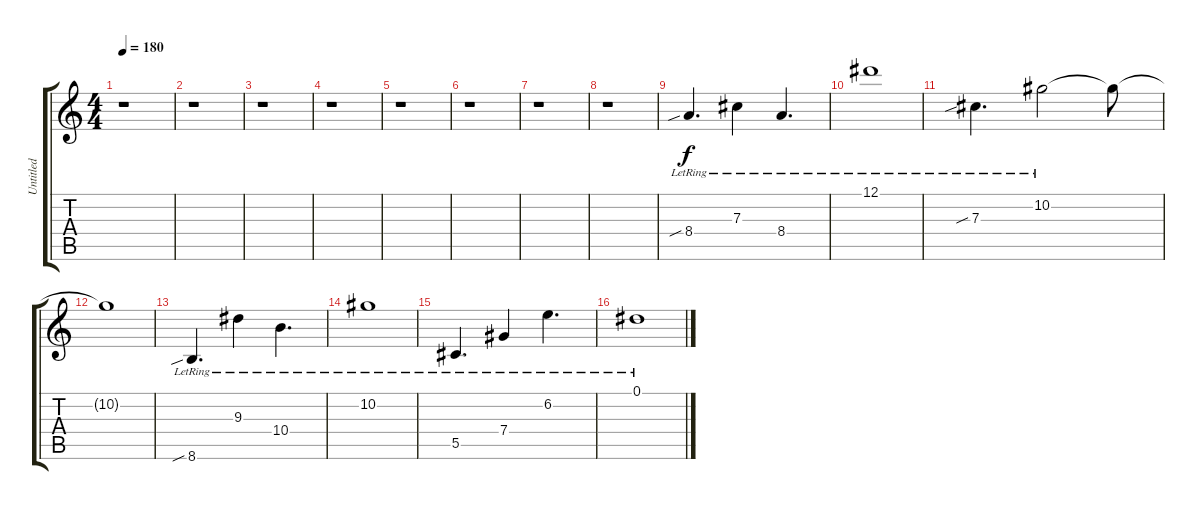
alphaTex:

\track ("Untitled" "Untitled") {instrument electricguitarclean}
\staff {score tabs}
\tuning (Eb4 Bb3 Gb3 Db3 Ab2 Eb2) {hide}
\ts (4 4)
\tempo 180
\clef g2
\ks c
r.1{dy f} |
r.1 |
r.1 |
r.1 |
r.1 |
r.1 |
r.1 |
r.1 |
8.4{sib lr}.4{d} 7.3{lr}.4 8.4{lr}.4{d} |
12.1{lr}.1 |
7.3{sib lr}.4{d} 10.2{lr}.2 10.2{t}.8 |
10.2{t}.1 |
8.6{sib lr}.4{d} 9.3{lr}.4 10.4{lr}.4{d} |
10.2{lr}.1 |
5.5{lr}.4{d} 7.4{lr}.4 6.2{lr}.4{d} |
0.1{lr}.1
